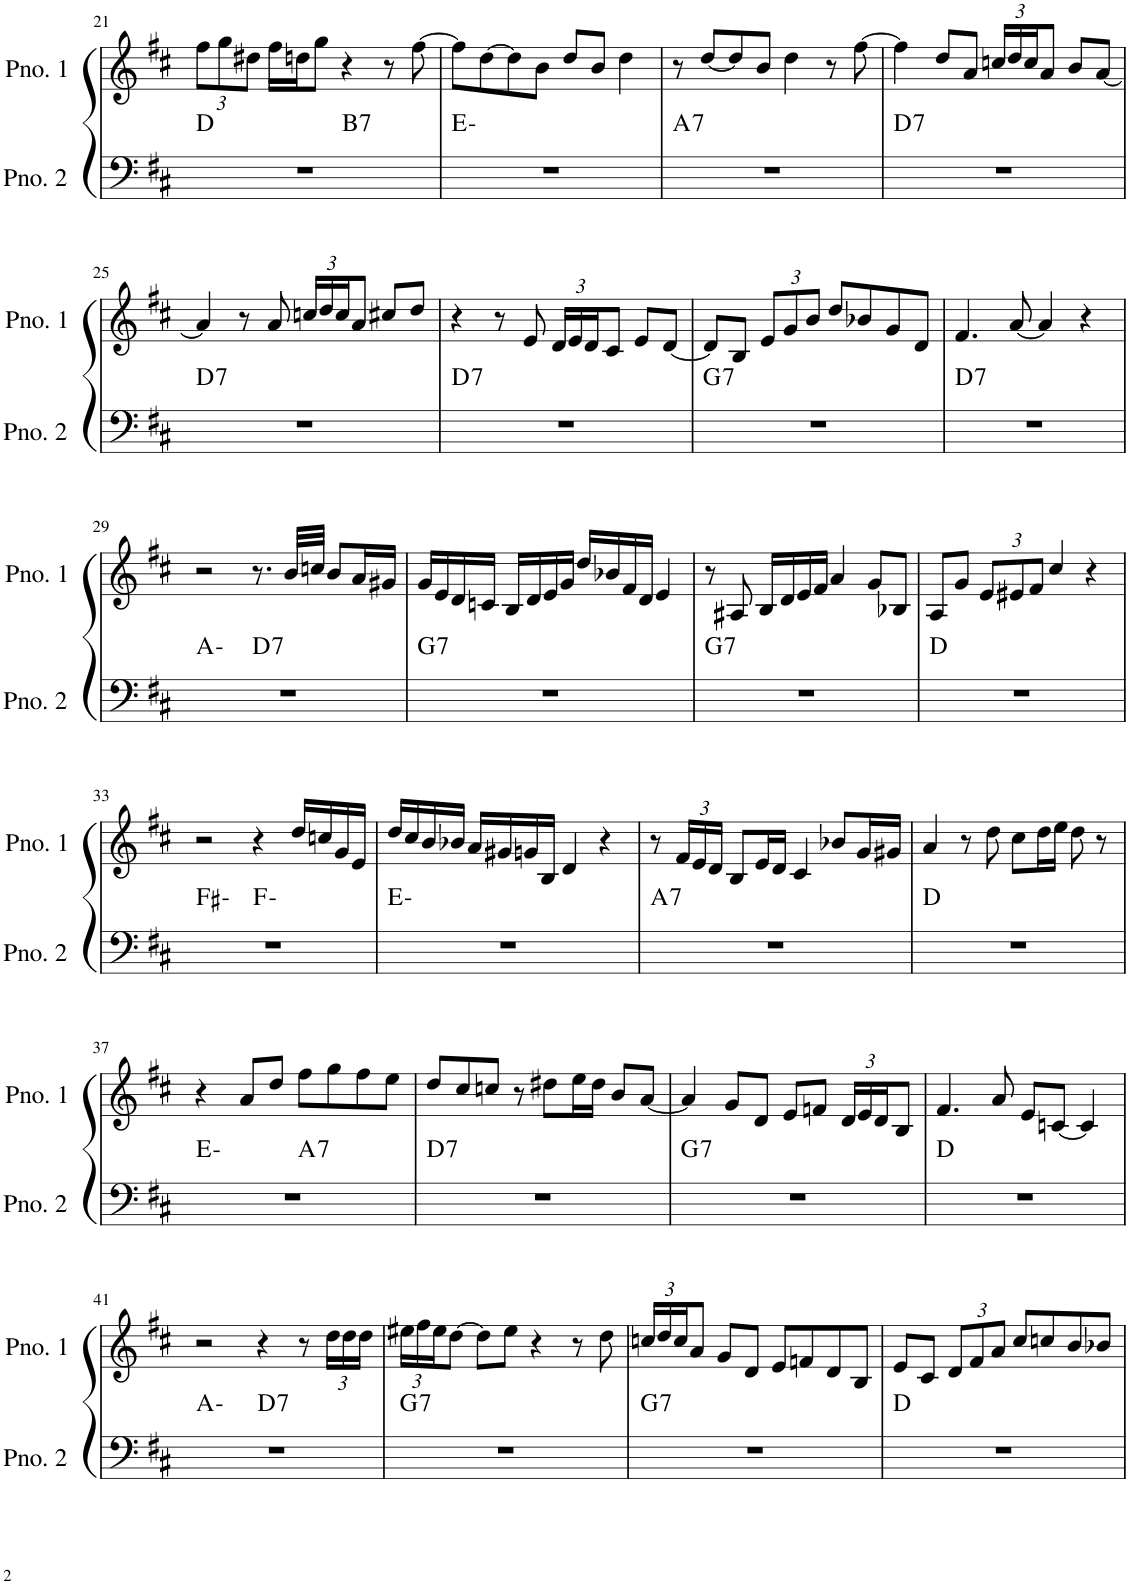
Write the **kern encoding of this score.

**kern	**harte	**kern
*part2	*part2	*part1
*staff2	*	*staff1
*I"ピアノ 2	*	*I"ピアノ 1
!!LO:PB:g=z
*clefF4	*	*clefG2
*k[f#c#]	*	*k[f#c#]
*M4/4	*	*M4/4
*	*	*Xbrackettup
=21	=21	=21
*^	*	*
1r	2ryy	D:maj	12ff#\L
.	.	.	12gg\
.	.	.	12dd#X\J
.	.	.	16ff#\LL
.	.	.	16ddn\J
.	.	.	8gg\J
!	!	!LO:H:kt=7	!
.	2ryy	B:7	4r
.	.	.	8r
.	.	.	[8ff#\
*v	*v	*	*
=22	=22	=22
1r	E:min	8ff#\L]
.	.	[8dd\
.	.	8dd\]
.	.	8b\J
.	.	8dd/L
.	.	8b/J
.	.	4dd\
=23	=23	=23
!	!LO:H:kt=7	!
1r	A:7	8r
.	.	[8dd/L
.	.	8dd/]
.	.	8b/J
.	.	4dd\
.	.	8r
.	.	[8ff#\
=24	=24	=24
!	!LO:H:kt=7	!
1r	D:7	4ff#\]
.	.	8dd/L
.	.	8a/J
.	.	24ccn/LL
.	.	24dd/
.	.	24cc/J
.	.	8a/J
.	.	8b/L
.	.	[8a/J
!!LO:LB:g=z
=25	=25	=25
!	!LO:H:kt=7	!
1r	D:7	4a/]
.	.	8r
.	.	8a/
.	.	24ccn/LL
.	.	24dd/
.	.	24cc/J
.	.	8a/J
.	.	8cc#X/L
.	.	8dd/J
=26	=26	=26
!	!LO:H:kt=7	!
1r	D:7	4r
.	.	8r
.	.	8e/
.	.	24d/LL
.	.	24e/
.	.	24d/J
.	.	8c#/J
.	.	8e/L
.	.	[8d/J
=27	=27	=27
!	!LO:H:kt=7	!
1r	G:7	8d/L]
.	.	8B/J
.	.	12e/L
.	.	12g/
.	.	12b/J
.	.	8dd/L
.	.	8b-X/
.	.	8g/
.	.	8d/J
=28	=28	=28
!	!LO:H:kt=7	!
1r	D:7	4.f#/
.	.	[8a/
.	.	4a/]
.	.	4r
!!LO:LB:g=z
=29	=29	=29
*^	*	*
1r	2ryy	A:min	2r
!	!	!LO:H:kt=7	!
.	2ryy	D:7	8.r
.	.	.	32b/LLL
.	.	.	32ccn/JJJ
.	.	.	8b/L
.	.	.	16a/L
.	.	.	16g#X/JJ
=30	=30	=30	=30
!	!	!LO:H:kt=7	!
*v	*v	*	*
1r	G:7	16g/LL
.	.	16e/
.	.	16d/
.	.	16cn/JJ
.	.	16B/LL
.	.	16d/
.	.	16e/
.	.	16g/JJ
.	.	16dd/LL
.	.	16b-X/
.	.	16f#/
.	.	16d/JJ
.	.	4e/
=31	=31	=31
!	!LO:H:kt=7	!
1r	G:7	8r
.	.	8A#X/
.	.	16B/LL
.	.	16d/
.	.	16e/
.	.	16f#/JJ
.	.	4a/
.	.	8g/L
.	.	8B-X/J
=32	=32	=32
1r	D:maj	8A/L
.	.	8g/J
.	.	12e/L
.	.	12e#X/
.	.	12f#/J
.	.	4cc#/
.	.	4r
!!LO:LB:g=z
=33	=33	=33
*^	*	*
1r	2ryy	F#:min	2r
.	2ryy	F:min	4r
.	.	.	16dd/LL
.	.	.	16ccn/
.	.	.	16g/
.	.	.	16e/JJ
*v	*v	*	*
=34	=34	=34
1r	E:min	16dd/LL
.	.	16cc#/
.	.	16b/
.	.	16b-X/JJ
.	.	16a/LL
.	.	16g#X/
.	.	16gn/
.	.	16B/JJ
.	.	4d/
.	.	4r
=35	=35	=35
!	!LO:H:kt=7	!
1r	A:7	8r
.	.	24f#/LL
.	.	24e/
.	.	24d/JJ
.	.	8B/L
.	.	16e/L
.	.	16d/JJ
.	.	4c#/
.	.	8b-X/L
.	.	16g/L
.	.	16g#X/JJ
=36	=36	=36
1r	D:maj	4a/
.	.	8r
.	.	8dd\
.	.	8cc#\L
.	.	16dd\L
.	.	16ee\JJ
.	.	8dd\
.	.	8r
!!LO:LB:g=z
=37	=37	=37
*^	*	*
1r	2ryy	E:min	4r
.	.	.	8a/L
.	.	.	8dd/J
!	!	!LO:H:kt=7	!
.	2ryy	A:7	8ff#\L
.	.	.	8gg\
.	.	.	8ff#\
.	.	.	8ee\J
=38	=38	=38	=38
!	!	!LO:H:kt=7	!
*v	*v	*	*
1r	D:7	8dd/L
.	.	8cc#/
.	.	8ccn/J
.	.	8r
.	.	8dd#X\L
.	.	16ee\L
.	.	16dd#\JJ
.	.	8b/L
.	.	[8a/J
=39	=39	=39
!	!LO:H:kt=7	!
1r	G:7	4a/]
.	.	8g/L
.	.	8d/J
.	.	8e/L
.	.	8fn/J
.	.	24d/LL
.	.	24e/
.	.	24d/J
.	.	8B/J
=40	=40	=40
1r	D:maj	4.f#/
.	.	8a/
.	.	8e/L
.	.	[8cn/J
.	.	4c/]
!!LO:LB:g=z
=41	=41	=41
*^	*	*
1r	2ryy	A:min	2r
!	!	!LO:H:kt=7	!
.	2ryy	D:7	4r
.	.	.	8r
.	.	.	24dd\LL
.	.	.	24dd\
.	.	.	24dd\JJ
=42	=42	=42	=42
!	!	!LO:H:kt=7	!
*v	*v	*	*
1r	G:7	24ee#X\LL
.	.	24ff#\
.	.	24ee#\J
.	.	[8dd\J
.	.	8dd\L]
.	.	8ee#\J
.	.	4r
.	.	8r
.	.	8dd\
=43	=43	=43
!	!LO:H:kt=7	!
1r	G:7	24ccn/LL
.	.	24dd/
.	.	24cc/J
.	.	8a/J
.	.	8g/L
.	.	8d/J
.	.	8e/L
.	.	8fn/
.	.	8d/
.	.	8B/J
=44	=44	=44
1r	D:maj	8e/L
.	.	8c#/J
.	.	12d/L
.	.	12f#/
.	.	12a/J
.	.	8cc#/L
.	.	8ccn/
.	.	8b/
.	.	8b-X/J
=	=	=
*-	*-	*-
